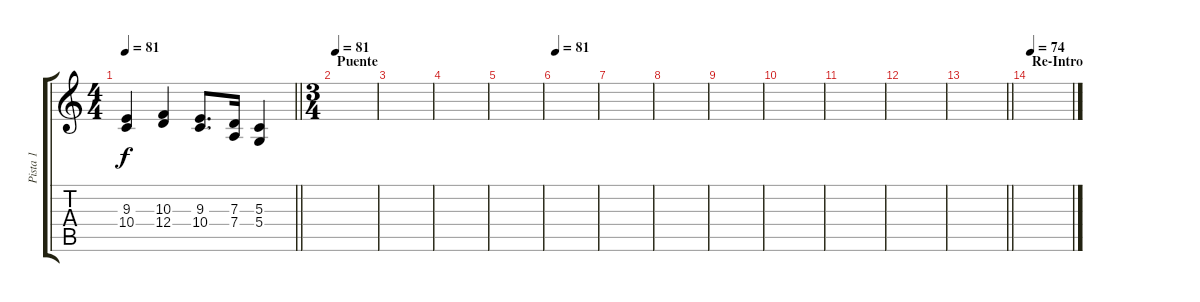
\track ("Pista 1" "Pista 1") {instrument clarinet}
\staff {score tabs}
\tuning (E4 B3 G3 D3 A2 D2) {hide}
\ts (4 4)
\tempo 81
\clef g2
\barLineRight lightlight
\ks c
(9.3 10.4).4{dy f} (10.3 12.4).4 (9.3 10.4).8{d} (7.3 7.4).16 (5.3 5.4).4 |
\ts (3 4)
\section ("" "Puente")
\tempo 81
|
|
|
|
\tempo 81
|
|
|
|
|
|
|
\barLineRight lightlight
|
\section ("" "Re-Intro")
\tempo 74
